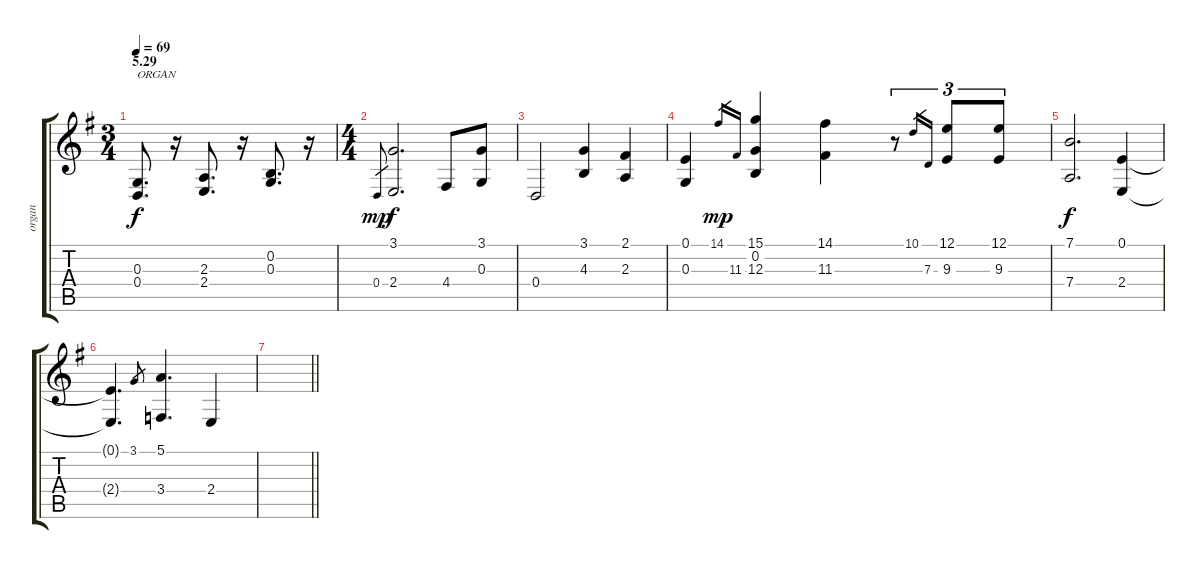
\track ("organ" "organ") {instrument drawbarorgan}
\staff {score tabs}
\tuning (E4 B3 G3 D3 A2 E2) {hide}
\ts (3 4)
\section ("" "5.29")
\tempo 69
\clef g2
\ks g
(0.3 0.4).8{d txt "ORGAN" dy f volume 13 instrument percussiveorgan} r.16 (2.3 2.4).8{d} r.16 (0.2 0.3).8{d} r.16 |
\ts (4 4)
0.4.8{gr dy mp} (3.1 2.4).2{d dy f} 4.4.8 (3.1 0.3).8 |
0.4.2 (3.1 4.3).4 (2.1 2.3).4 |
(0.1 0.3).4 14.1.16{gr dy mp} 11.3.16{gr} (15.1 0.2 12.3).4 (14.1 11.3).4 r.8{tu (3 2)} 10.1.16{gr} 7.3.16{gr} (12.1 9.3).8{tu (3 2)} (12.1 9.3).8{tu (3 2)} |
(7.1 7.4).2{d dy f} (0.1 2.4).4 |
(0.1{t} 2.4{t}).4{d} 3.1.8{gr} (5.1 3.4).4{d} 2.4.4 |
\barLineRight lightlight
